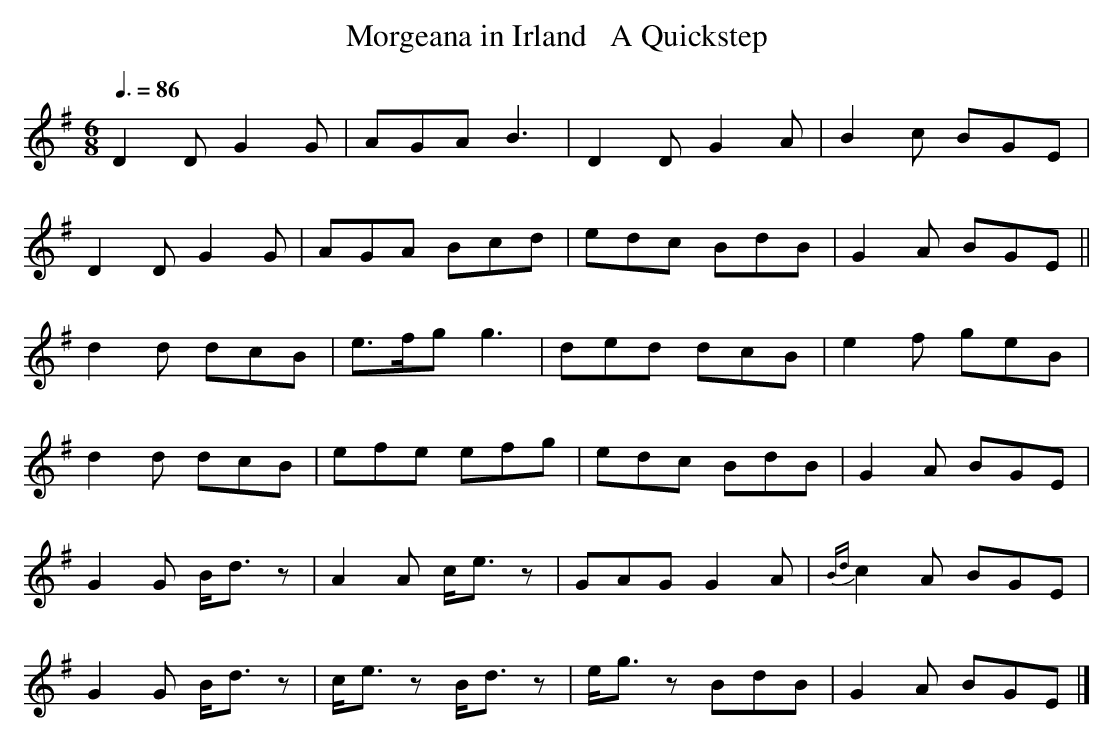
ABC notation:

X:1
T:Morgeana in Irland   A Quickstep
M:6/8
L:1/8
Q:3/8=86
K:G
D2D G2G |AGA  B3  |D2D  G2A|    B2c BGE |
D2D G2G |AGA  Bcd |edc  BdB|    G2A BGE||
d2d dcB |e>fg g3  |ded  dcB|    e2f geB |
d2d dcB |efe  efg |edc  BdB|    G2A BGE |
G2G B<dz|A2A  c<ez|GAG  G2A|{Bd}c2A BGE |
G2G B<dz|c<ez B<dz|e<gz BdB|    G2A BGE|]
